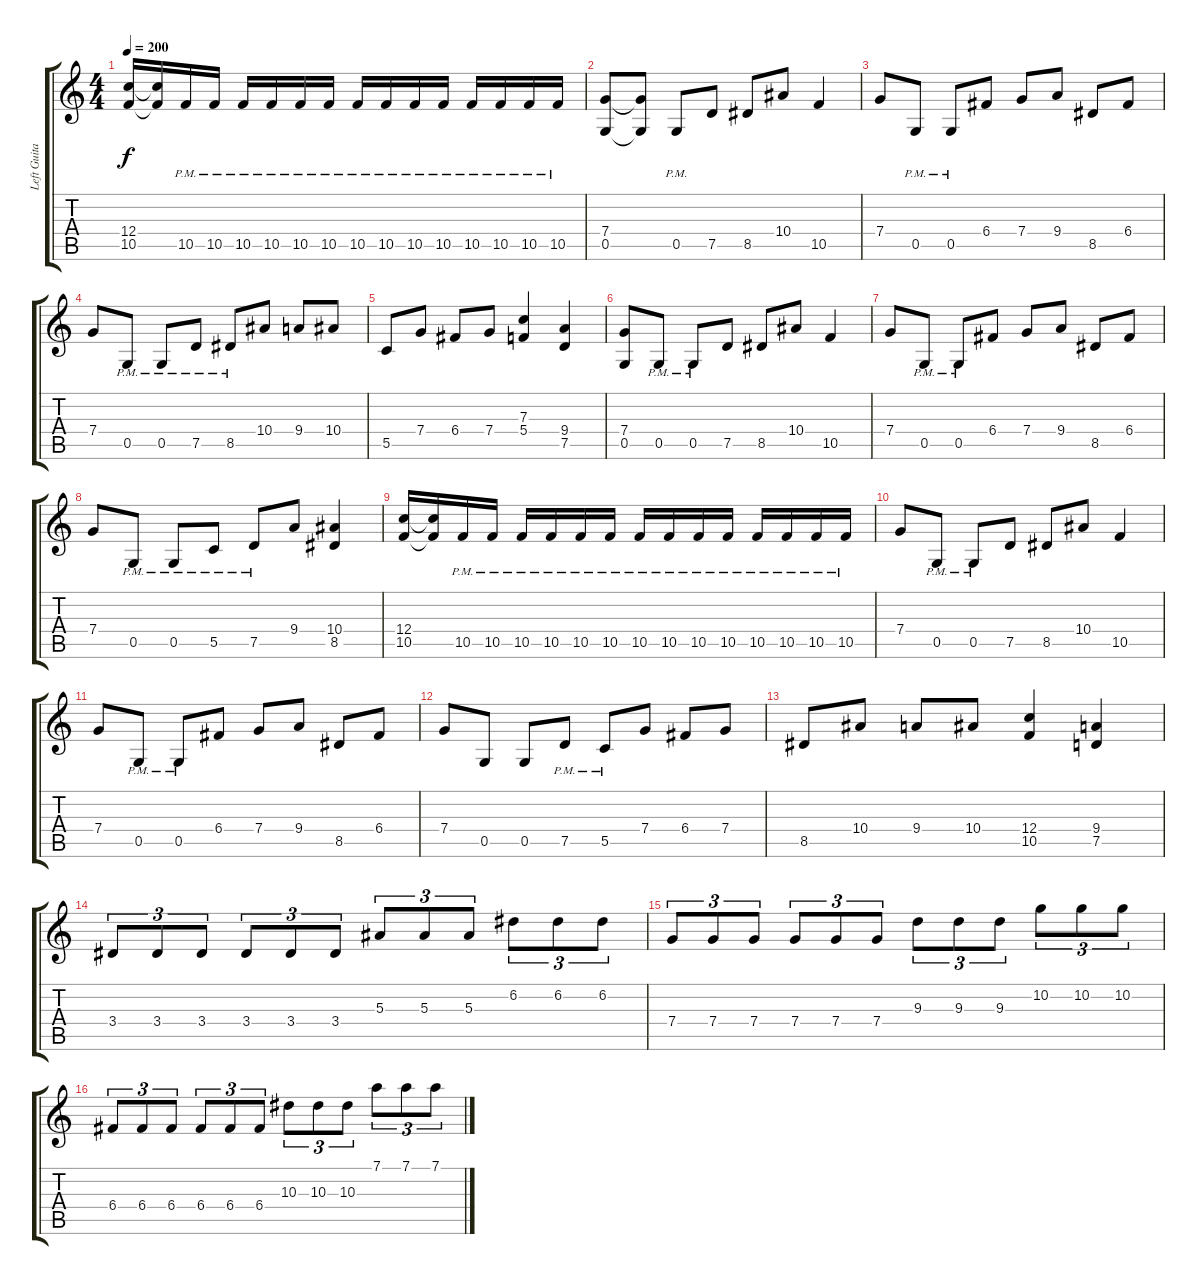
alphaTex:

\track ("Left Guitar" "Left Guita") {instrument distortionguitar}
\staff {score tabs}
\tuning (D4 A3 F3 C3 G2 D2) {hide}
\ts (4 4)
\tempo 200
\clef g2
\ks c
(12.4 10.5).16{dy f} (12.4{t} 10.5{t}).16 10.5{pm}.16 10.5{pm}.16 10.5{pm}.16 10.5{pm}.16 10.5{pm}.16 10.5{pm}.16 10.5{pm}.16 10.5{pm}.16 10.5{pm}.16 10.5{pm}.16 10.5{pm}.16 10.5{pm}.16 10.5{pm}.16 10.5{pm}.16 |
(7.4 0.5).8 (7.4{t} 0.5{t}).8 0.5{pm}.8 7.5.8 8.5.8 10.4.8 10.5.4 |
7.4.8 0.5{pm}.8 0.5{pm}.8 6.4.8 7.4.8 9.4.8 8.5.8 6.4.8 |
7.4.8 0.5{pm}.8 0.5{pm}.8 7.5{pm}.8 8.5{pm}.8 10.4.8 9.4.8 10.4.8 |
5.5.8 7.4.8 6.4.8 7.4.8 (7.3 5.4).4 (9.4 7.5).4 |
(7.4 0.5).8 0.5{pm}.8 0.5{pm}.8 7.5.8 8.5.8 10.4.8 10.5.4 |
7.4.8 0.5{pm}.8 0.5{pm}.8 6.4.8 7.4.8 9.4.8 8.5.8 6.4.8 |
7.4.8 0.5{pm}.8 0.5{pm}.8 5.5{pm}.8 7.5{pm}.8 9.4.8 (10.4 8.5).4 |
(12.4 10.5).16 (12.4{t} 10.5{t}).16 10.5{pm}.16 10.5{pm}.16 10.5{pm}.16 10.5{pm}.16 10.5{pm}.16 10.5{pm}.16 10.5{pm}.16 10.5{pm}.16 10.5{pm}.16 10.5{pm}.16 10.5{pm}.16 10.5{pm}.16 10.5{pm}.16 10.5{pm}.16 |
7.4.8 0.5{pm}.8 0.5{pm}.8 7.5.8 8.5.8 10.4.8 10.5.4 |
7.4.8 0.5{pm}.8 0.5{pm}.8 6.4.8 7.4.8 9.4.8 8.5.8 6.4.8 |
7.4.8 0.5.8 0.5.8 7.5{pm}.8 5.5{pm}.8 7.4.8 6.4.8 7.4.8 |
8.5.8 10.4.8 9.4.8 10.4.8 (12.4 10.5).4 (9.4 7.5).4 |
3.4.8{tu (3 2)} 3.4.8{tu (3 2)} 3.4.8{tu (3 2)} 3.4.8{tu (3 2)} 3.4.8{tu (3 2)} 3.4.8{tu (3 2)} 5.3.8{tu (3 2)} 5.3.8{tu (3 2)} 5.3.8{tu (3 2)} 6.2.8{tu (3 2)} 6.2.8{tu (3 2)} 6.2.8{tu (3 2)} |
7.4.8{tu (3 2)} 7.4.8{tu (3 2)} 7.4.8{tu (3 2)} 7.4.8{tu (3 2)} 7.4.8{tu (3 2)} 7.4.8{tu (3 2)} 9.3.8{tu (3 2)} 9.3.8{tu (3 2)} 9.3.8{tu (3 2)} 10.2.8{tu (3 2)} 10.2.8{tu (3 2)} 10.2.8{tu (3 2)} |
6.4.8{tu (3 2)} 6.4.8{tu (3 2)} 6.4.8{tu (3 2)} 6.4.8{tu (3 2)} 6.4.8{tu (3 2)} 6.4.8{tu (3 2)} 10.3.8{tu (3 2)} 10.3.8{tu (3 2)} 10.3.8{tu (3 2)} 7.1.8{tu (3 2)} 7.1.8{tu (3 2)} 7.1.8{tu (3 2)}
